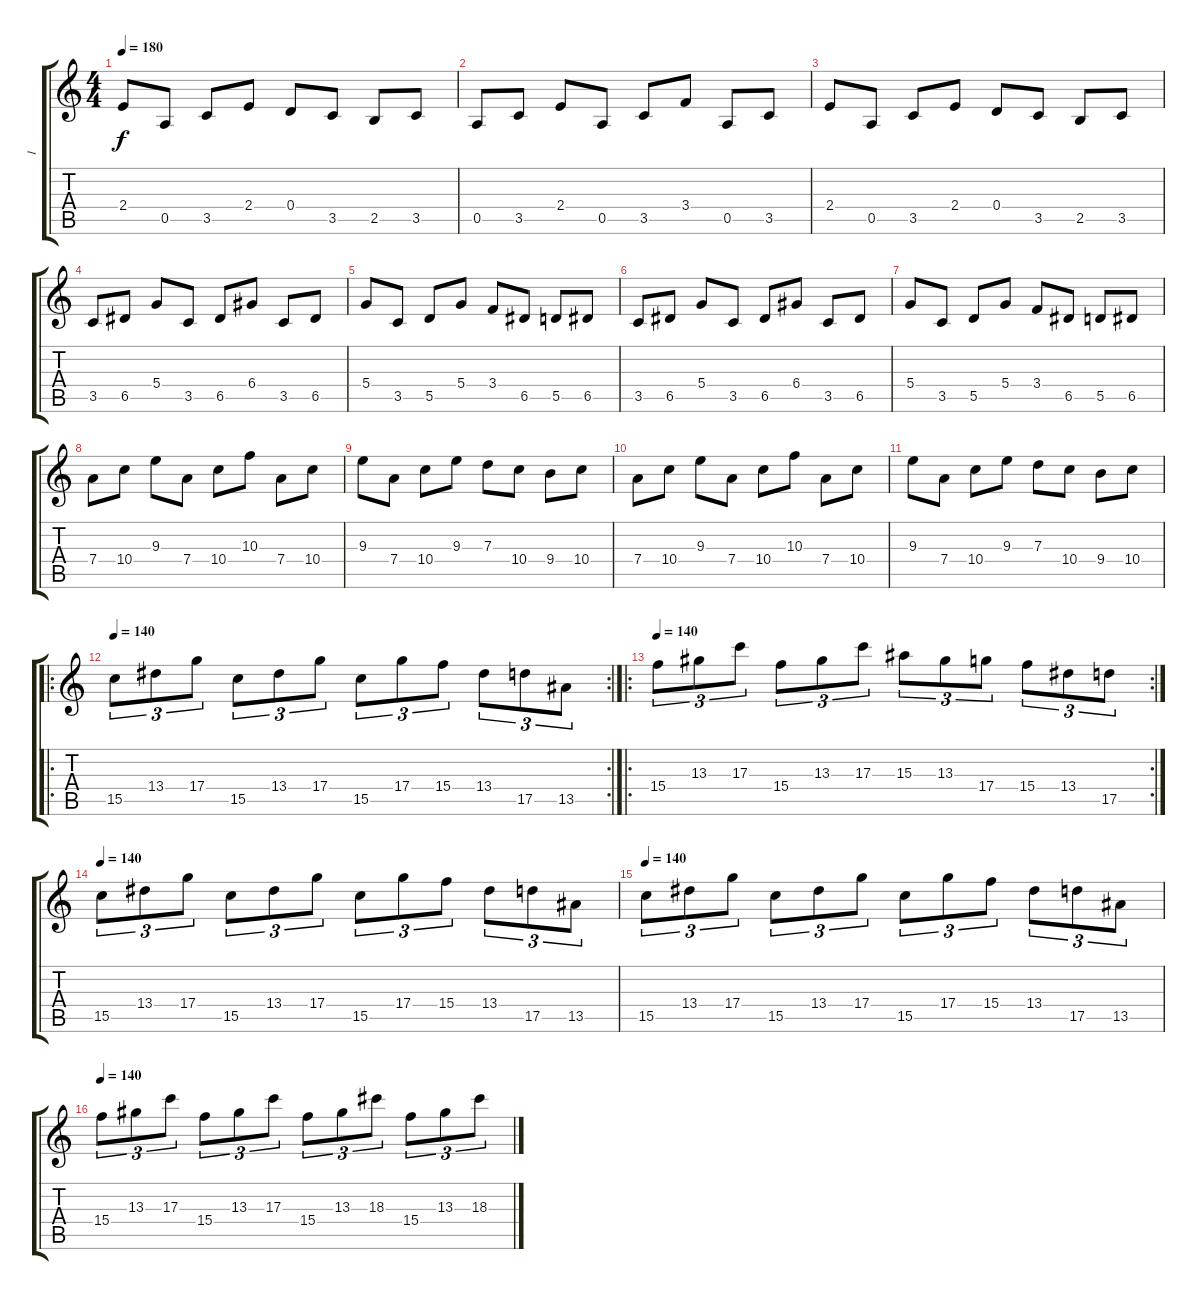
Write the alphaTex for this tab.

\track ("I" "I") {instrument distortionguitar}
\staff {score tabs}
\tuning (E4 B3 G3 D3 A2 E2) {hide}
\ts (4 4)
\tempo 180
\clef g2
\ks c
2.4.8{dy f} 0.5.8 3.5.8 2.4.8 0.4.8 3.5.8 2.5.8 3.5.8 |
0.5.8 3.5.8 2.4.8 0.5.8 3.5.8 3.4.8 0.5.8 3.5.8 |
2.4.8 0.5.8 3.5.8 2.4.8 0.4.8 3.5.8 2.5.8 3.5.8 |
3.5.8 6.5.8 5.4.8 3.5.8 6.5.8 6.4.8 3.5.8 6.5.8 |
5.4.8 3.5.8 5.5.8 5.4.8 3.4.8 6.5.8 5.5.8 6.5.8 |
3.5.8 6.5.8 5.4.8 3.5.8 6.5.8 6.4.8 3.5.8 6.5.8 |
5.4.8 3.5.8 5.5.8 5.4.8 3.4.8 6.5.8 5.5.8 6.5.8 |
7.4.8 10.4.8 9.3.8 7.4.8 10.4.8 10.3.8 7.4.8 10.4.8 |
9.3.8 7.4.8 10.4.8 9.3.8 7.3.8 10.4.8 9.4.8 10.4.8 |
7.4.8 10.4.8 9.3.8 7.4.8 10.4.8 10.3.8 7.4.8 10.4.8 |
9.3.8 7.4.8 10.4.8 9.3.8 7.3.8 10.4.8 9.4.8 10.4.8 |
\ro
\rc 2
\tempo 140
15.5.8{tu (3 2)} 13.4.8{tu (3 2)} 17.4.8{tu (3 2)} 15.5.8{tu (3 2)} 13.4.8{tu (3 2)} 17.4.8{tu (3 2)} 15.5.8{tu (3 2)} 17.4.8{tu (3 2)} 15.4.8{tu (3 2)} 13.4.8{tu (3 2)} 17.5.8{tu (3 2)} 13.5.8{tu (3 2)} |
\ro
\rc 2
\tempo 140
15.4.8{tu (3 2)} 13.3.8{tu (3 2)} 17.3.8{tu (3 2)} 15.4.8{tu (3 2)} 13.3.8{tu (3 2)} 17.3.8{tu (3 2)} 15.3.8{tu (3 2)} 13.3.8{tu (3 2)} 17.4.8{tu (3 2)} 15.4.8{tu (3 2)} 13.4.8{tu (3 2)} 17.5.8{tu (3 2)} |
\tempo 140
15.5.8{tu (3 2)} 13.4.8{tu (3 2)} 17.4.8{tu (3 2)} 15.5.8{tu (3 2)} 13.4.8{tu (3 2)} 17.4.8{tu (3 2)} 15.5.8{tu (3 2)} 17.4.8{tu (3 2)} 15.4.8{tu (3 2)} 13.4.8{tu (3 2)} 17.5.8{tu (3 2)} 13.5.8{tu (3 2)} |
\tempo 140
15.5.8{tu (3 2)} 13.4.8{tu (3 2)} 17.4.8{tu (3 2)} 15.5.8{tu (3 2)} 13.4.8{tu (3 2)} 17.4.8{tu (3 2)} 15.5.8{tu (3 2)} 17.4.8{tu (3 2)} 15.4.8{tu (3 2)} 13.4.8{tu (3 2)} 17.5.8{tu (3 2)} 13.5.8{tu (3 2)} |
\tempo 140
15.4.8{tu (3 2)} 13.3.8{tu (3 2)} 17.3.8{tu (3 2)} 15.4.8{tu (3 2)} 13.3.8{tu (3 2)} 17.3.8{tu (3 2)} 15.4.8{tu (3 2)} 13.3.8{tu (3 2)} 18.3.8{tu (3 2)} 15.4.8{tu (3 2)} 13.3.8{tu (3 2)} 18.3.8{tu (3 2)}
